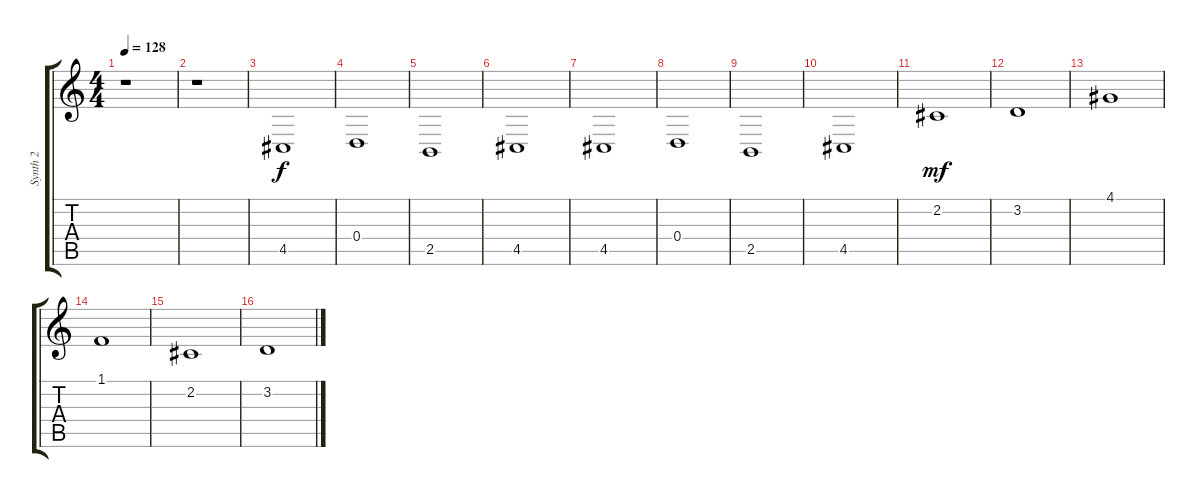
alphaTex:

\track ("Synth 2" "Synth 2") {instrument drawbarorgan}
\staff {score tabs}
\tuning (E4 B3 G3 D3 A2 E2) {hide}
\ts (4 4)
\tempo 128
\clef g2
\ks c
r.1{dy mf} |
r.1 |
4.5.1{dy f volume 16} |
0.4.1 |
2.5.1 |
4.5.1 |
4.5.1{volume 16} |
0.4.1 |
2.5.1 |
4.5.1 |
2.2.1{dy mf volume 16} |
3.2.1 |
4.1.1 |
1.1.1 |
2.2.1{volume 16} |
3.2.1
